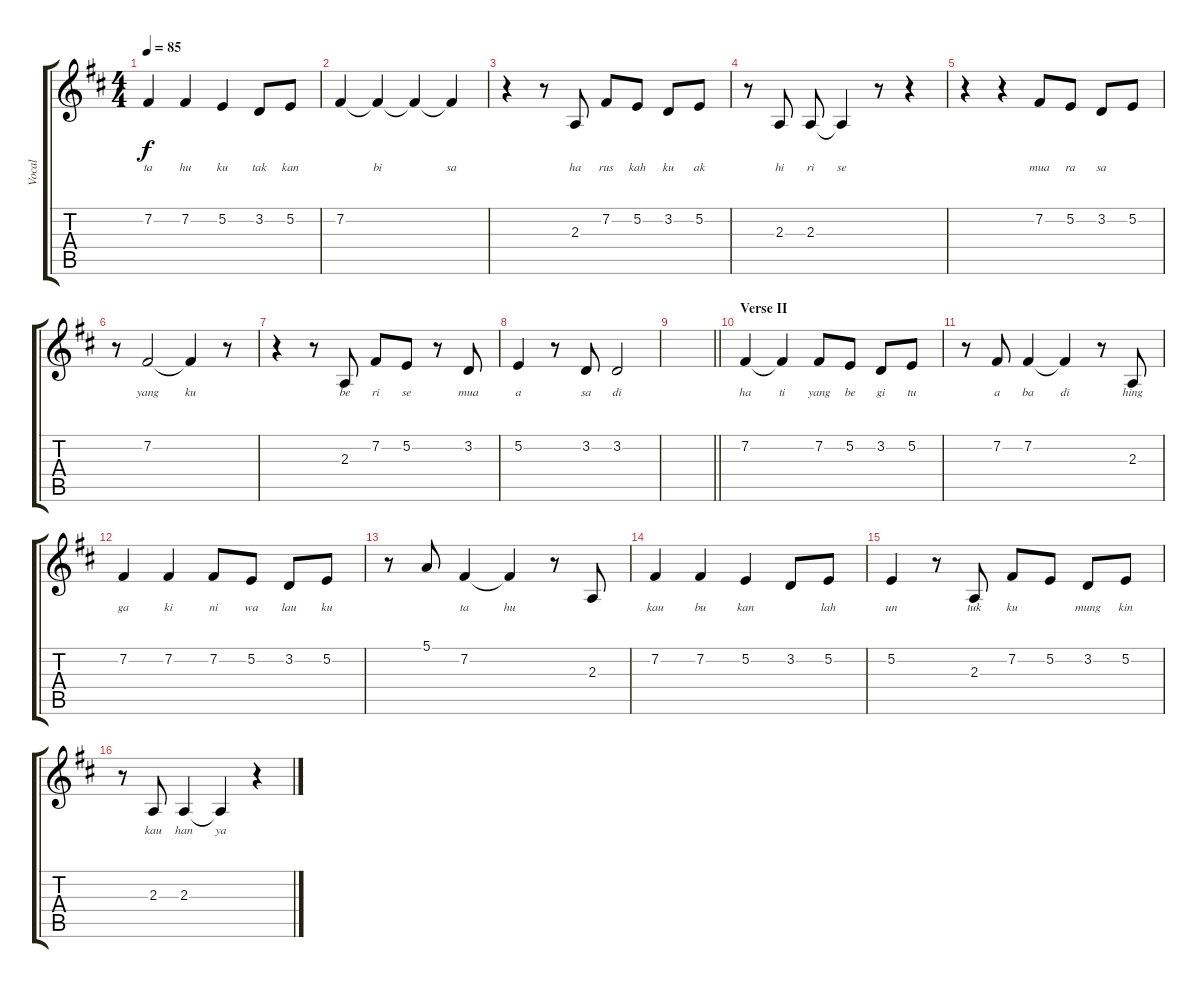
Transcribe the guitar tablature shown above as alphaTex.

\track ("Vocal" "Vocal") {instrument violin}
\staff {score tabs}
\tuning (E4 B3 G3 D3 A2 E2) {hide}
\ts (4 4)
\tempo 85
\clef g2
\ks d
7.2.4{lyrics (0 "ta") lyrics (1 "") lyrics (2 "") lyrics (3 "") lyrics (4 "") dy f} 7.2.4{lyrics (0 "hu") lyrics (1 "") lyrics (2 "") lyrics (3 "") lyrics (4 "")} 5.2.4{lyrics (0 "ku") lyrics (1 "") lyrics (2 "") lyrics (3 "") lyrics (4 "")} 3.2.8{lyrics (0 "tak") lyrics (1 "") lyrics (2 "") lyrics (3 "") lyrics (4 "")} 5.2.8{lyrics (0 "kan") lyrics (1 "") lyrics (2 "") lyrics (3 "") lyrics (4 "")} |
7.2.4{lyrics (0 "") lyrics (1 "") lyrics (2 "") lyrics (3 "") lyrics (4 "")} 7.2{t}.4{lyrics (0 "bi") lyrics (1 "") lyrics (2 "") lyrics (3 "") lyrics (4 "")} 7.2{t}.4{lyrics (0 "") lyrics (1 "") lyrics (2 "") lyrics (3 "") lyrics (4 "")} 7.2{t}.4{lyrics (0 "sa") lyrics (1 "") lyrics (2 "") lyrics (3 "") lyrics (4 "")} |
r.4 r.8 2.3.8{lyrics (0 "ha") lyrics (1 "") lyrics (2 "") lyrics (3 "") lyrics (4 "")} 7.2.8{lyrics (0 "rus") lyrics (1 "") lyrics (2 "") lyrics (3 "") lyrics (4 "")} 5.2.8{lyrics (0 "kah") lyrics (1 "") lyrics (2 "") lyrics (3 "") lyrics (4 "")} 3.2.8{lyrics (0 "ku") lyrics (1 "") lyrics (2 "") lyrics (3 "") lyrics (4 "")} 5.2.8{lyrics (0 "ak") lyrics (1 "") lyrics (2 "") lyrics (3 "") lyrics (4 "")} |
r.8 2.3.8{lyrics (0 "hi") lyrics (1 "") lyrics (2 "") lyrics (3 "") lyrics (4 "")} 2.3.8{lyrics (0 "ri") lyrics (1 "") lyrics (2 "") lyrics (3 "") lyrics (4 "")} 2.3{t}.4{lyrics (0 "se") lyrics (1 "") lyrics (2 "") lyrics (3 "") lyrics (4 "")} r.8 r.4 |
r.4 r.4 7.2.8{lyrics (0 "mua") lyrics (1 "") lyrics (2 "") lyrics (3 "") lyrics (4 "")} 5.2.8{lyrics (0 "ra") lyrics (1 "") lyrics (2 "") lyrics (3 "") lyrics (4 "")} 3.2.8{lyrics (0 "sa") lyrics (1 "") lyrics (2 "") lyrics (3 "") lyrics (4 "")} 5.2.8{lyrics (0 "") lyrics (1 "") lyrics (2 "") lyrics (3 "") lyrics (4 "")} |
r.8 7.2.2{lyrics (0 "yang") lyrics (1 "") lyrics (2 "") lyrics (3 "") lyrics (4 "")} 7.2{t}.4{lyrics (0 "ku") lyrics (1 "") lyrics (2 "") lyrics (3 "") lyrics (4 "")} r.8 |
r.4 r.8 2.3.8{lyrics (0 "be") lyrics (1 "") lyrics (2 "") lyrics (3 "") lyrics (4 "")} 7.2.8{lyrics (0 "ri") lyrics (1 "") lyrics (2 "") lyrics (3 "") lyrics (4 "")} 5.2.8{lyrics (0 "se") lyrics (1 "") lyrics (2 "") lyrics (3 "") lyrics (4 "")} r.8 3.2.8{lyrics (0 "mua") lyrics (1 "") lyrics (2 "") lyrics (3 "") lyrics (4 "")} |
5.2.4{lyrics (0 "a") lyrics (1 "") lyrics (2 "") lyrics (3 "") lyrics (4 "")} r.8 3.2.8{lyrics (0 "sa") lyrics (1 "") lyrics (2 "") lyrics (3 "") lyrics (4 "")} 3.2.2{lyrics (0 "di") lyrics (1 "") lyrics (2 "") lyrics (3 "") lyrics (4 "")} |
\barLineRight lightlight
|
\section ("" "Verse II")
7.2.4{lyrics (0 "ha") lyrics (1 "") lyrics (2 "") lyrics (3 "") lyrics (4 "")} 7.2{t}.4{lyrics (0 "ti") lyrics (1 "") lyrics (2 "") lyrics (3 "") lyrics (4 "")} 7.2.8{lyrics (0 "yang") lyrics (1 "") lyrics (2 "") lyrics (3 "") lyrics (4 "")} 5.2.8{lyrics (0 "be") lyrics (1 "") lyrics (2 "") lyrics (3 "") lyrics (4 "")} 3.2.8{lyrics (0 "gi") lyrics (1 "") lyrics (2 "") lyrics (3 "") lyrics (4 "")} 5.2.8{lyrics (0 "tu") lyrics (1 "") lyrics (2 "") lyrics (3 "") lyrics (4 "")} |
r.8 7.2.8{lyrics (0 "a") lyrics (1 "") lyrics (2 "") lyrics (3 "") lyrics (4 "")} 7.2.4{lyrics (0 "ba") lyrics (1 "") lyrics (2 "") lyrics (3 "") lyrics (4 "")} 7.2{t}.4{lyrics (0 "di") lyrics (1 "") lyrics (2 "") lyrics (3 "") lyrics (4 "")} r.8 2.3.8{lyrics (0 "hing") lyrics (1 "") lyrics (2 "") lyrics (3 "") lyrics (4 "")} |
7.2.4{lyrics (0 "ga") lyrics (1 "") lyrics (2 "") lyrics (3 "") lyrics (4 "")} 7.2.4{lyrics (0 "ki") lyrics (1 "") lyrics (2 "") lyrics (3 "") lyrics (4 "")} 7.2.8{lyrics (0 "ni") lyrics (1 "") lyrics (2 "") lyrics (3 "") lyrics (4 "")} 5.2.8{lyrics (0 "wa") lyrics (1 "") lyrics (2 "") lyrics (3 "") lyrics (4 "")} 3.2.8{lyrics (0 "lau") lyrics (1 "") lyrics (2 "") lyrics (3 "") lyrics (4 "")} 5.2.8{lyrics (0 "ku") lyrics (1 "") lyrics (2 "") lyrics (3 "") lyrics (4 "")} |
r.8 5.1.8{lyrics (0 "") lyrics (1 "") lyrics (2 "") lyrics (3 "") lyrics (4 "")} 7.2.4{lyrics (0 "ta") lyrics (1 "") lyrics (2 "") lyrics (3 "") lyrics (4 "")} 7.2{t}.4{lyrics (0 "hu") lyrics (1 "") lyrics (2 "") lyrics (3 "") lyrics (4 "")} r.8 2.3.8{lyrics (0 "") lyrics (1 "") lyrics (2 "") lyrics (3 "") lyrics (4 "")} |
7.2.4{lyrics (0 "kau") lyrics (1 "") lyrics (2 "") lyrics (3 "") lyrics (4 "")} 7.2.4{lyrics (0 "bu") lyrics (1 "") lyrics (2 "") lyrics (3 "") lyrics (4 "")} 5.2.4{lyrics (0 "kan") lyrics (1 "") lyrics (2 "") lyrics (3 "") lyrics (4 "")} 3.2.8{lyrics (0 "") lyrics (1 "") lyrics (2 "") lyrics (3 "") lyrics (4 "")} 5.2.8{lyrics (0 "lah") lyrics (1 "") lyrics (2 "") lyrics (3 "") lyrics (4 "")} |
5.2.4{lyrics (0 "un") lyrics (1 "") lyrics (2 "") lyrics (3 "") lyrics (4 "")} r.8 2.3.8{lyrics (0 "tuk") lyrics (1 "") lyrics (2 "") lyrics (3 "") lyrics (4 "")} 7.2.8{lyrics (0 "ku") lyrics (1 "") lyrics (2 "") lyrics (3 "") lyrics (4 "")} 5.2.8{lyrics (0 "") lyrics (1 "") lyrics (2 "") lyrics (3 "") lyrics (4 "")} 3.2.8{lyrics (0 "mung") lyrics (1 "") lyrics (2 "") lyrics (3 "") lyrics (4 "")} 5.2.8{lyrics (0 "kin") lyrics (1 "") lyrics (2 "") lyrics (3 "") lyrics (4 "")} |
r.8 2.3.8{lyrics (0 "kau") lyrics (1 "") lyrics (2 "") lyrics (3 "") lyrics (4 "")} 2.3.4{lyrics (0 "han") lyrics (1 "") lyrics (2 "") lyrics (3 "") lyrics (4 "")} 2.3{t}.4{lyrics (0 "ya") lyrics (1 "") lyrics (2 "") lyrics (3 "") lyrics (4 "")} r.4
